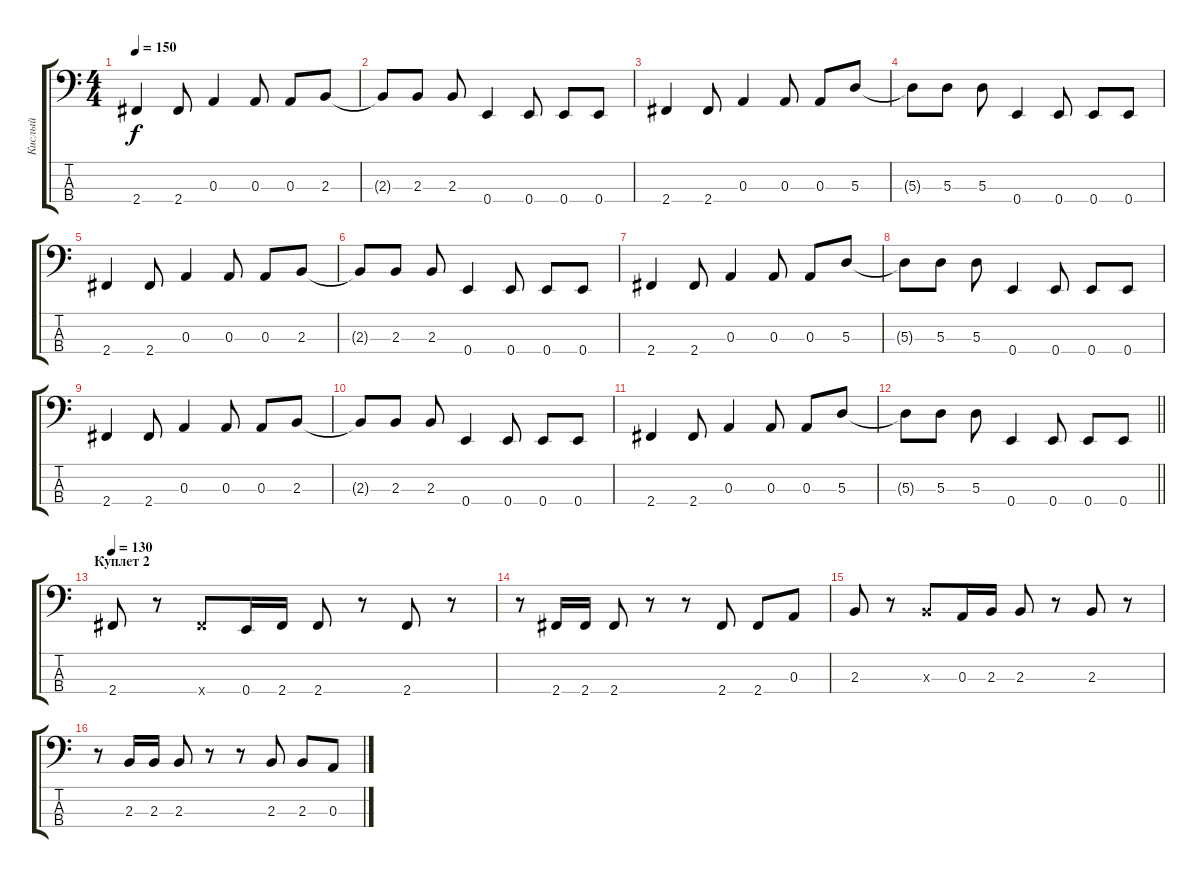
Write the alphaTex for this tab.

\track ("Кислый" "Кислый") {instrument electricbassfinger}
\staff {score tabs}
\tuning (G2 D2 A1 E1) {hide}
\ts (4 4)
\tempo 150
\clef f4
\ks c
2.4.4{dy f} 2.4.8 0.3.4 0.3.8 0.3.8 2.3.8 |
2.3{t}.8 2.3.8 2.3.8 0.4.4 0.4.8 0.4.8 0.4.8 |
2.4.4 2.4.8 0.3.4 0.3.8 0.3.8 5.3.8 |
5.3{t}.8 5.3.8 5.3.8 0.4.4 0.4.8 0.4.8 0.4.8 |
2.4.4 2.4.8 0.3.4 0.3.8 0.3.8 2.3.8 |
2.3{t}.8 2.3.8 2.3.8 0.4.4 0.4.8 0.4.8 0.4.8 |
2.4.4 2.4.8 0.3.4 0.3.8 0.3.8 5.3.8 |
5.3{t}.8 5.3.8 5.3.8 0.4.4 0.4.8 0.4.8 0.4.8 |
2.4.4 2.4.8 0.3.4 0.3.8 0.3.8 2.3.8 |
2.3{t}.8 2.3.8 2.3.8 0.4.4 0.4.8 0.4.8 0.4.8 |
2.4.4 2.4.8 0.3.4 0.3.8 0.3.8 5.3.8 |
\barLineRight lightlight
5.3{t}.8 5.3.8 5.3.8 0.4.4 0.4.8 0.4.8 0.4.8 |
\section ("" "Куплет 2")
\tempo 130
2.4.8 r.8 2.4{x}.8 0.4.16 2.4.16 2.4.8 r.8 2.4.8 r.8 |
r.8 2.4.16 2.4.16 2.4.8 r.8 r.8 2.4.8 2.4.8 0.3.8 |
2.3.8 r.8 2.3{x}.8 0.3.16 2.3.16 2.3.8 r.8 2.3.8 r.8 |
r.8 2.3.16 2.3.16 2.3.8 r.8 r.8 2.3.8 2.3.8 0.3.8
